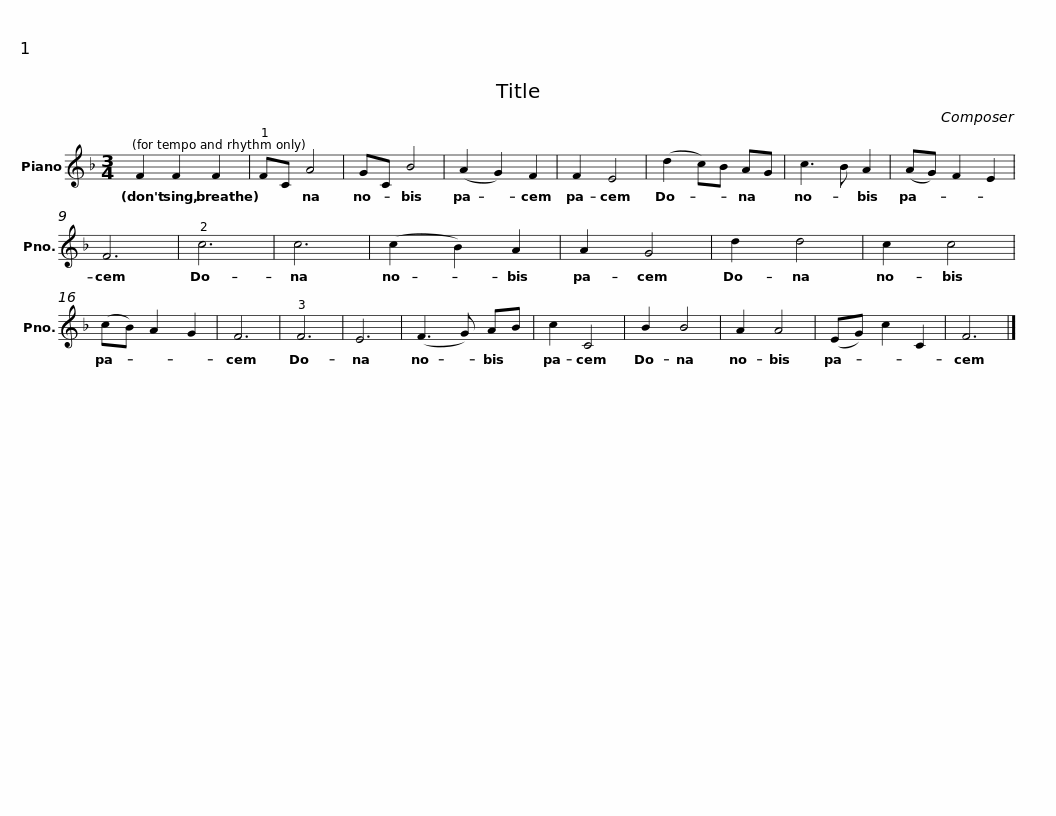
X:1
L:1/8
M:3/4
I:linebreak $
K:F
V:1 treble
V:1
 F2 F2 F2 | FC A4 | GC B4 | (A2 G2) F2 | F2 E4 | %5
 (d2 c)B AG | c3 B A2 | (AG) F2 E2 | F6 | c6 |$ %10
 c6 | (c2 B2) A2 | A2 G4 | d2 d4 | c2 c4 | %15
 (cB) A2 G2 | F6 | F6 | E6 | (F3 G) AB |$ %20
 c2 C4 | B2 B4 | A2 A4 | (EG) c2 C2 | F6 |] %25
